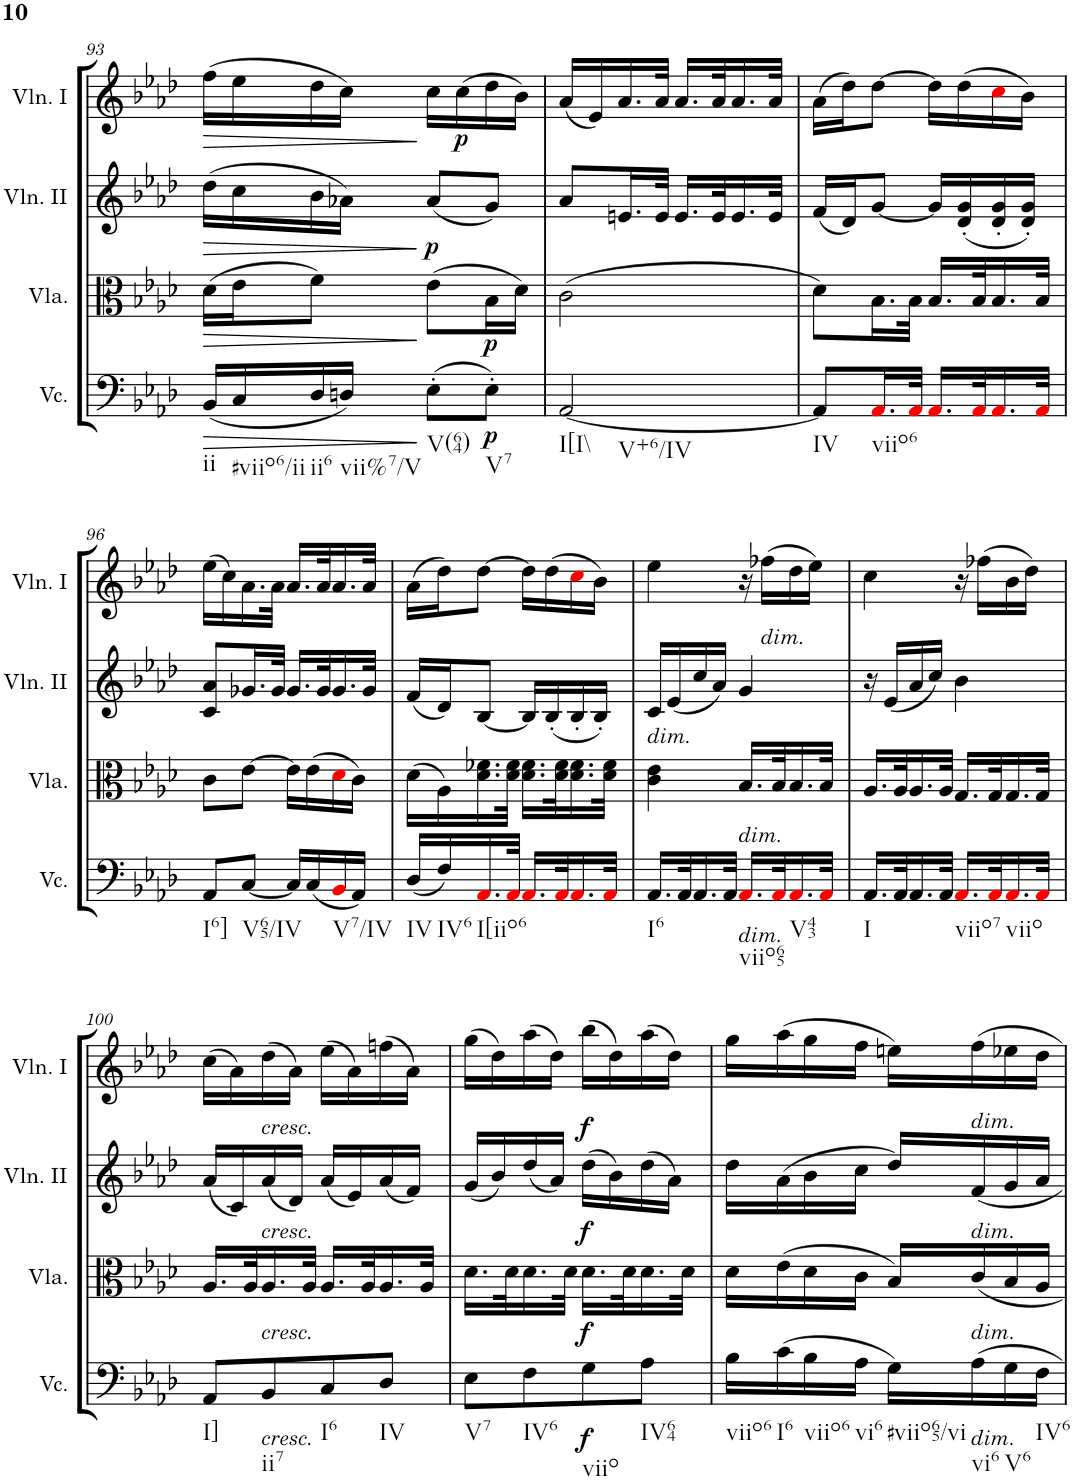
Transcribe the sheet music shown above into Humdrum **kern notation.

**kern	**dynam	**kern	**dynam	**kern	**dynam	**kern	**dynam
*part4	*part4	*part3	*part3	*part2	*part2	*part1	*part1
*staff4	*staff4	*staff3	*staff3	*staff2	*staff2	*staff1	*staff1
*I"Violoncello	*	*I"Viola	*	*I"Violino II	*	*I"Violino I	*
*I'Vc.	*	*I'Vla.	*	*I'Vln. II	*	*I'Vln. I	*
!!LO:PB:g=z
*clefF4	*	*clefC3	*	*clefG2	*	*clefG2	*
*k[b-e-a-d-]	*	*k[b-e-a-d-]	*	*k[b-e-a-d-]	*	*k[b-e-a-d-]	*
*M2/4	*	*M2/4	*	*M2/4	*	*M2/4	*
=93	=93	=93	=93	=93	=93	=93	=93
!LO:TX:b:t=ii	!	!	!	!	!	!	!
!	!	!	!LO:HP:b	!	!LO:HP:b	!	!LO:HP:b
(16BB-/LL	.	(16d-\LL	>	(16dd-\LL	>	(16ff\LL	>
!LO:TX:b:t=#viio6/ii	!	!	!	!	!	!	!
16C/	.	16e-\J	.	16cc\	.	16ee-\	.
!LO:TX:b:t=ii6	!	!	!	!	!	!	!
16D-/	.	8f\J)	.	16b-\	.	16dd-\	.
!LO:TX:b:t=vii%7/V	!	!	!	!	!	!	!
16Dn/JJ)	.	.	.	16a-X\JJ)	.	16cc\JJ)	.
!LO:TX:b:t=V(64)	!	!	!	!	!	!	!
!	!	!	!	!	!LO:DY:n=1:b	!	!
(8E-'\L	.	(8e-\L	]	(8a-/L	] p	16cc\LL	]
!	!	!	!	!	!	!	!LO:DY:b
.	.	.	.	.	.	(16cc\	p
!LO:TX:b:t=V7	!	!	!	!	!	!	!
!	!LO:DY:b	!	!LO:DY:b	!	!	!	!
8E-'\J)	p	16B-\L	p	8g/J)	.	16dd-\	.
.	.	16d-\JJ)	.	.	.	16b-\JJ)	.
=94	=94	=94	=94	=94	=94	=94	=94
!LO:TX:b:t=I[I\\	!	!	!	!	!	!	!
!LO:TX:b:t=V+6/IV	!	!	!	!	!	!	!
[2AA-/	.	(2c\	.	8a-/L	.	(16a-/LL	.
.	.	.	.	.	.	16e-/)	.
.	.	.	.	16.en/L	.	16.a-/	.
.	.	.	.	32e/JJk	.	32a-/JJk	.
.	.	.	.	16.e/LL	.	16.a-/LL	.
.	.	.	.	32e/K	.	32a-/K	.
.	.	.	.	16.e/	.	16.a-/	.
.	.	.	.	32e/JJk	.	32a-/JJk	.
=95	=95	=95	=95	=95	=95	=95	=95
!LO:TX:b:t=IV	!	!	!	!	!	!	!
8AA-/L]	.	8d-\L)	.	(16f/LL	.	(16a-\LL	.
.	.	.	.	16d-/J)	.	16dd-\J)	.
!LO:TX:b:t=viio6	!	!	!	!	!	!	!
16.AA-i/L	.	16.B-\L	.	[8g/J	.	[8dd-\J	.
32AA-i/JJk	.	32B-\JJk	.	.	.	.	.
16.AA-i/LL	.	16.B-/LL	.	16g/LL]	.	16dd-\LL]	.
.	.	.	.	(16d-/' 16g/'	.	(16dd-\	.
32AA-i/K	.	32B-/K	.	.	.	.	.
16.AA-i/	.	16.B-/	.	16d-/' 16g/'	.	16cci\	.
.	.	.	.	16d-/' 16g/'JJ)	.	16b-\JJ)	.
32AA-i/JJk	.	32B-/JJk	.	.	.	.	.
!!LO:LB:g=z
=96	=96	=96	=96	=96	=96	=96	=96
!LO:TX:b:t=I6]	!	!	!	!	!	!	!
8AA-/L	.	8c\L	.	8c/ 8a-/L	.	(16ee-\LL	.
.	.	.	.	.	.	16cc\)	.
!LO:TX:b:t=V65/IV	!	!	!	!	!	!	!
[8C/J	.	[8e-\J	.	16.g-X/L	.	16.a-\	.
.	.	.	.	32g-/JJk	.	32a-\JJk	.
16C/LL]	.	16e-\LL]	.	16.g-/LL	.	16.a-/LL	.
(16C/	.	(16e-\	.	.	.	.	.
.	.	.	.	32g-/K	.	32a-/K	.
!LO:TX:b:t=V7/IV	!	!	!	!	!	!	!
16BB-i/	.	16d-i\	.	16.g-/	.	16.a-/	.
16AA-/JJ)	.	16c\JJ)	.	.	.	.	.
.	.	.	.	32g-/JJk	.	32a-/JJk	.
=97	=97	=97	=97	=97	=97	=97	=97
!LO:TX:b:t=IV	!	!	!	!	!	!	!
(16D-/LL	.	(16d-\LL	.	(16f/LL	.	(16a-\LL	.
!LO:TX:b:t=IV6	!	!	!	!	!	!	!
16F/)	.	16A-\)	.	16d-/J)	.	16dd-\J)	.
!LO:TX:b:t=I[iio6	!	!	!	!	!	!	!
16.AA-i/	.	16.d-\ 16.f-X\	.	[8B-/J	.	[8dd-\J	.
32AA-i/JJk	.	32d-\ 32f-\JJk	.	.	.	.	.
16.AA-i/LL	.	16.d-\ 16.f-\LL	.	16B-/LL]	.	16dd-\LL]	.
.	.	.	.	(16B-'/	.	(16dd-\	.
32AA-i/K	.	32d-\ 32f-\K	.	.	.	.	.
16.AA-i/	.	16.d-\ 16.f-\	.	16B-'/	.	16cci\	.
.	.	.	.	16B-'/JJ)	.	16b-\JJ)	.
32AA-i/JJk	.	32d-\ 32f-\JJk	.	.	.	.	.
=98	=98	=98	=98	=98	=98	=98	=98
!	!	!	!	!LO:TX:b:i:t=dim.	!	!	!
!LO:TX:b:t=I6	!	!	!	!	!	!	!
16.AA-/LL	.	4c\ 4e-\	.	16c/LL	.	4ee-\	.
.	.	.	.	(16e-/	.	.	.
32AA-/K	.	.	.	.	.	.	.
16.AA-/	.	.	.	16cc/	.	.	.
.	.	.	.	16a-/JJ)	.	.	.
32AA-/JJk	.	.	.	.	.	.	.
!	!	!LO:TX:b:i:t=dim.	!	!	!	!	!
!LO:TX:b:i:t=dim.	!	!	!	!	!	!	!
!LO:TX:b:t=viio65	!	!	!	!	!	!	!
16.AA-i/LL	.	16.B-/LL	.	4g/	.	16r	.
!	!	!	!	!	!	!LO:TX:b:i:t=dim.	!
.	.	.	.	.	.	(16ff-X\LL	.
32AA-i/K	.	32B-/K	.	.	.	.	.
!LO:TX:b:t=V43	!	!	!	!	!	!	!
16.AA-i/	.	16.B-/	.	.	.	16dd-\	.
.	.	.	.	.	.	16ee-\JJ)	.
32AA-i/JJk	.	32B-/JJk	.	.	.	.	.
=99	=99	=99	=99	=99	=99	=99	=99
!LO:TX:b:t=I	!	!	!	!	!	!	!
16.AA-/LL	.	16.A-/LL	.	16r	.	4cc\	.
.	.	.	.	(16e-/LL	.	.	.
32AA-/K	.	32A-/K	.	.	.	.	.
16.AA-/	.	16.A-/	.	16a-/	.	.	.
.	.	.	.	16cc/JJ)	.	.	.
32AA-/JJk	.	32A-/JJk	.	.	.	.	.
!LO:TX:b:t=viio7	!	!	!	!	!	!	!
16.AA-i/LL	.	16.G/LL	.	4b-\	.	16r	.
.	.	.	.	.	.	(16ff-X\LL	.
32AA-i/K	.	32G/K	.	.	.	.	.
!LO:TX:b:t=viio	!	!	!	!	!	!	!
16.AA-i/	.	16.G/	.	.	.	16b-\	.
.	.	.	.	.	.	16dd-\JJ)	.
32AA-i/JJk	.	32G/JJk	.	.	.	.	.
!!LO:LB:g=z
=100	=100	=100	=100	=100	=100	=100	=100
!LO:TX:b:t=I]	!	!	!	!	!	!	!
8AA-/L	.	16.A-/LL	.	(16a-/LL	.	(16cc\LL	.
.	.	.	.	16c/)	.	16a-\)	.
.	.	32A-/K	.	.	.	.	.
!	!	!	!	!	!	!LO:TX:b:i:t=cresc.	!
!	!	!	!	!LO:TX:b:i:t=cresc.	!	!	!
!	!	!LO:TX:b:i:t=cresc.	!	!	!	!	!
!LO:TX:b:i:t=cresc.	!	!	!	!	!	!	!
!LO:TX:b:t=ii7	!	!	!	!	!	!	!
8BB-/	.	16.A-/	.	(16a-/	.	(16dd-\	.
.	.	.	.	16d-/JJ)	.	16a-\JJ)	.
.	.	32A-/JJk	.	.	.	.	.
!LO:TX:b:t=I6	!	!	!	!	!	!	!
8C/	.	16.A-/LL	.	(16a-/LL	.	(16ee-\LL	.
.	.	.	.	16e-/)	.	16a-\)	.
.	.	32A-/K	.	.	.	.	.
!LO:TX:b:t=IV	!	!	!	!	!	!	!
8D-/J	.	16.A-/	.	(16a-/	.	(16ffn\	.
.	.	.	.	16f/JJ)	.	16a-\JJ)	.
.	.	32A-/JJk	.	.	.	.	.
=101	=101	=101	=101	=101	=101	=101	=101
!LO:TX:b:t=V7	!	!	!	!	!	!	!
8E-\L	.	16.d-\LL	.	(16g/LL	.	(16gg\LL	.
.	.	.	.	16b-/)	.	16dd-\)	.
.	.	32d-\K	.	.	.	.	.
!LO:TX:b:t=IV6	!	!	!	!	!	!	!
8F\	.	16.d-\	.	(16dd-/	.	(16aa-\	.
.	.	.	.	16a-/JJ)	.	16dd-\JJ)	.
.	.	32d-\JJk	.	.	.	.	.
!LO:TX:b:t=viio	!	!	!	!	!	!	!
!	!LO:DY:b	!	!LO:DY:b	!	!LO:DY:b	!	!LO:DY:b
8G\	f	16.d-\LL	f	(16dd-\LL	f	(16bb-\LL	f
.	.	.	.	16b-\)	.	16dd-\)	.
.	.	32d-\K	.	.	.	.	.
!LO:TX:b:t=IV64	!	!	!	!	!	!	!
8A-\J	.	16.d-\	.	(16dd-\	.	(16aa-\	.
.	.	.	.	16a-\JJ)	.	16dd-\JJ)	.
.	.	32d-\JJk	.	.	.	.	.
=102	=102	=102	=102	=102	=102	=102	=102
!LO:TX:b:t=viio6	!	!	!	!	!	!	!
16B-\LL	.	16d-\LL	.	16dd-\LL	.	16gg\LL	.
!LO:TX:b:t=I6	!	!	!	!	!	!	!
(16c\	.	(16e-\	.	(16a-\	.	(16aa-\	.
!LO:TX:b:t=viio6	!	!	!	!	!	!	!
16B-\	.	16d-\	.	16b-\	.	16gg\	.
!LO:TX:b:t=vi6	!	!	!	!	!	!	!
16A-\JJ	.	16c\JJ	.	16cc\JJ	.	16ff\JJ	.
!LO:TX:b:t=#viio65/vi	!	!	!	!	!	!	!
16G\LL)	.	16B-/LL)	.	16dd-/LL)	.	16een\LL)	.
!	!	!	!	!	!	!LO:TX:b:i:t=dim.	!
!	!	!	!	!LO:TX:b:i:t=dim.	!	!	!
!	!	!LO:TX:b:i:t=dim.	!	!	!	!	!
!LO:TX:b:i:t=dim.	!	!	!	!	!	!	!
!LO:TX:b:t=vi6	!	!	!	!	!	!	!
16A-\	.	16c/	.	16f/	.	16ff\	.
!LO:TX:b:t=V6	!	!	!	!	!	!	!
16G\	.	16B-/	.	16g/	.	16ee-X\	.
!LO:TX:b:t=IV6	!	!	!	!	!	!	!
16F\JJ	.	16A-/JJ	.	16a-/JJ	.	16dd-\JJ	.
=	=	=	=	=	=	=	=
*-	*-	*-	*-	*-	*-	*-	*-
